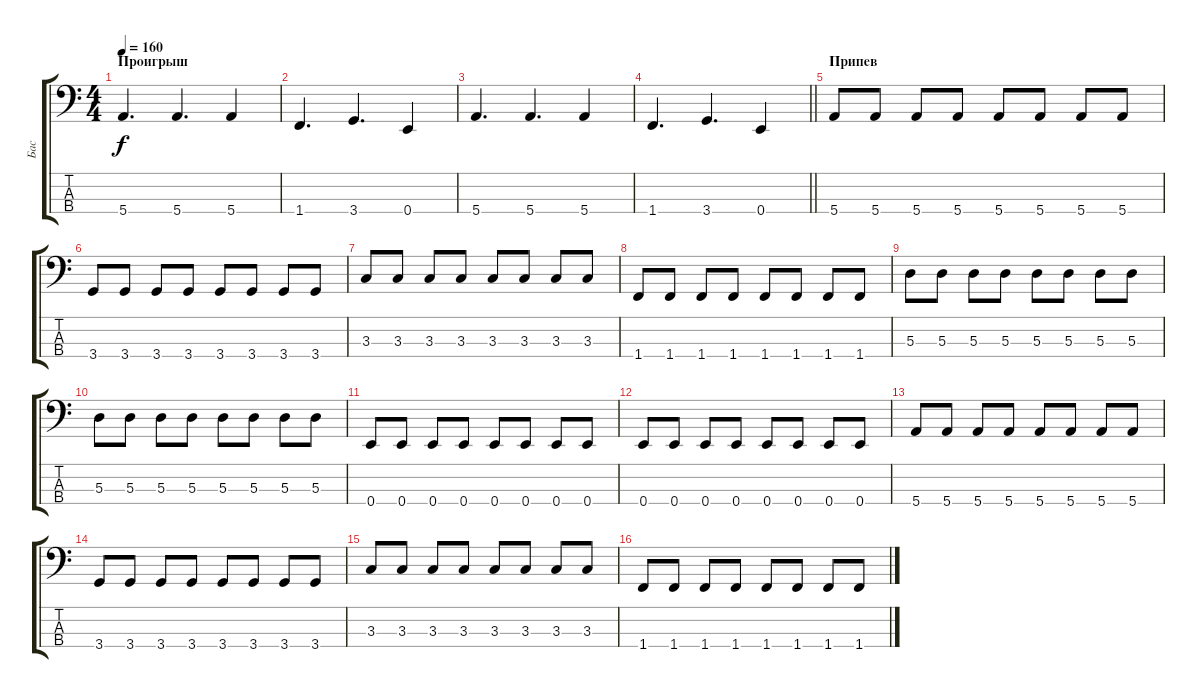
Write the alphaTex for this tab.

\track ("Бас" "Бас") {instrument electricbassfinger}
\staff {score tabs}
\tuning (G2 D2 A1 E1) {hide}
\ts (4 4)
\section ("" "Проигрыш")
\tempo 160
\clef f4
\ks c
5.4.4{d dy f} 5.4.4{d} 5.4.4 |
1.4.4{d} 3.4.4{d} 0.4.4 |
5.4.4{d} 5.4.4{d} 5.4.4 |
\barLineRight lightlight
1.4.4{d} 3.4.4{d} 0.4.4 |
\section ("" "Припев")
5.4.8 5.4.8 5.4.8 5.4.8 5.4.8 5.4.8 5.4.8 5.4.8 |
3.4.8 3.4.8 3.4.8 3.4.8 3.4.8 3.4.8 3.4.8 3.4.8 |
3.3.8 3.3.8 3.3.8 3.3.8 3.3.8 3.3.8 3.3.8 3.3.8 |
1.4.8 1.4.8 1.4.8 1.4.8 1.4.8 1.4.8 1.4.8 1.4.8 |
5.3.8 5.3.8 5.3.8 5.3.8 5.3.8 5.3.8 5.3.8 5.3.8 |
5.3.8 5.3.8 5.3.8 5.3.8 5.3.8 5.3.8 5.3.8 5.3.8 |
0.4.8 0.4.8 0.4.8 0.4.8 0.4.8 0.4.8 0.4.8 0.4.8 |
0.4.8 0.4.8 0.4.8 0.4.8 0.4.8 0.4.8 0.4.8 0.4.8 |
5.4.8 5.4.8 5.4.8 5.4.8 5.4.8 5.4.8 5.4.8 5.4.8 |
3.4.8 3.4.8 3.4.8 3.4.8 3.4.8 3.4.8 3.4.8 3.4.8 |
3.3.8 3.3.8 3.3.8 3.3.8 3.3.8 3.3.8 3.3.8 3.3.8 |
1.4.8 1.4.8 1.4.8 1.4.8 1.4.8 1.4.8 1.4.8 1.4.8
